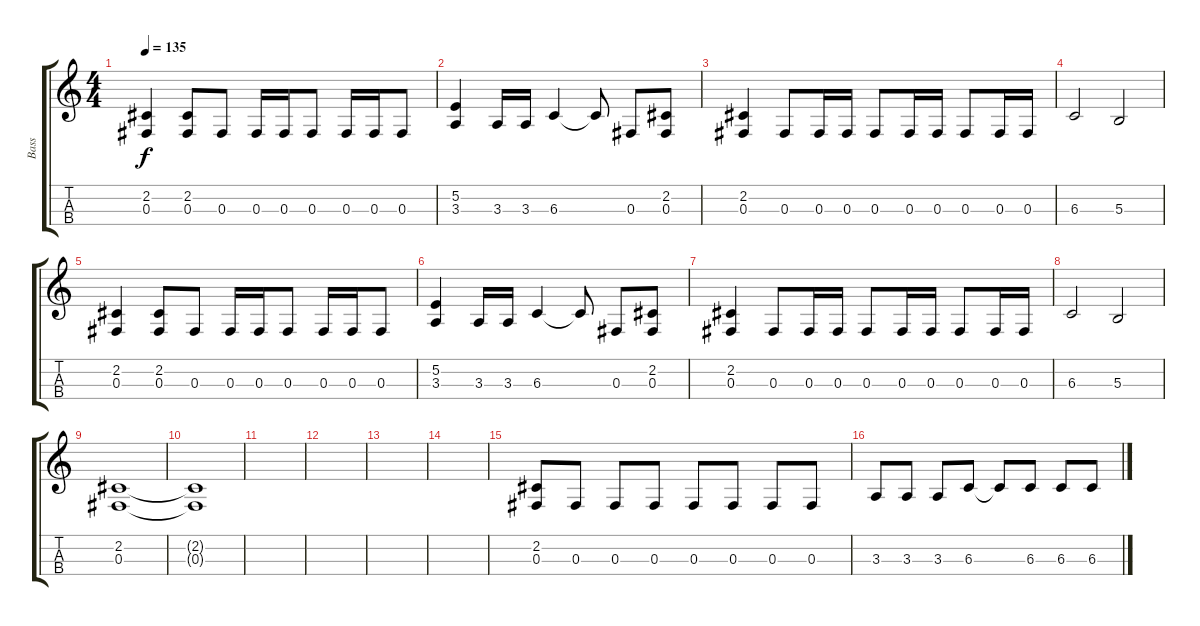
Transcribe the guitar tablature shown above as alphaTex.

\track ("Bass" "Bass") {instrument electricbassfinger}
\staff {score tabs}
\tuning (E3 B2 Gb2 Db2) {hide}
\ts (4 4)
\tempo 135
\clef g2
\ks c
(2.2 0.3).4{dy f} (2.2 0.3).8 0.3.8 0.3.16 0.3.16 0.3.8 0.3.16 0.3.16 0.3.8 |
(5.2 3.3).4 3.3.16 3.3.16 6.3.4 6.3{t}.8 0.3.8 (2.2 0.3).8 |
(2.2 0.3).4 0.3.8 0.3.16 0.3.16 0.3.8 0.3.16 0.3.16 0.3.8 0.3.16 0.3.16 |
6.3.2 5.3.2 |
(2.2 0.3).4 (2.2 0.3).8 0.3.8 0.3.16 0.3.16 0.3.8 0.3.16 0.3.16 0.3.8 |
(5.2 3.3).4 3.3.16 3.3.16 6.3.4 6.3{t}.8 0.3.8 (2.2 0.3).8 |
(2.2 0.3).4 0.3.8 0.3.16 0.3.16 0.3.8 0.3.16 0.3.16 0.3.8 0.3.16 0.3.16 |
6.3.2 5.3.2 |
(2.2 0.3).1 |
(2.2{t} 0.3{t}).1 |
|
|
|
|
(2.2 0.3).8 0.3.8 0.3.8 0.3.8 0.3.8 0.3.8 0.3.8 0.3.8 |
3.3.8 3.3.8 3.3.8 6.3.8 6.3{t}.8 6.3.8 6.3.8 6.3.8
